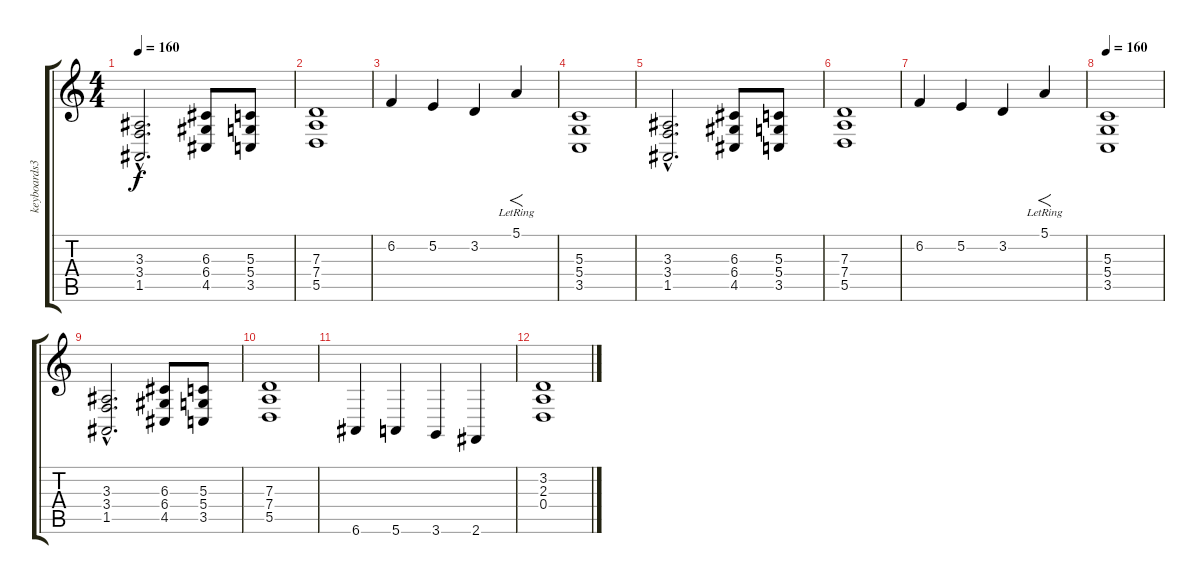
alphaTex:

\track ("keyboards3" "keyboards3") {instrument stringensemble1}
\staff {score tabs}
\tuning (E4 B3 G3 D3 A2 E2) {hide}
\ts (4 4)
\tempo 160
\clef g2
\ks c
(3.3{hac} 3.4{hac} 1.5{hac}).2{d dy f} (6.3 6.4 4.5).8 (5.3 5.4 3.5).8 |
(7.3 7.4 5.5).1 |
6.2.4 5.2.4 3.2.4 5.1{lr}.4{f} |
(5.3 5.4 3.5).1 |
(3.3{hac} 3.4{hac} 1.5{hac}).2{d} (6.3 6.4 4.5).8 (5.3 5.4 3.5).8 |
(7.3 7.4 5.5).1 |
6.2.4 5.2.4 3.2.4 5.1{lr}.4{f} |
\tempo 160
(5.3 5.4 3.5).1 |
(3.3{hac} 3.4{hac} 1.5{hac}).2{d} (6.3 6.4 4.5).8 (5.3 5.4 3.5).8 |
(7.3 7.4 5.5).1 |
6.6.4 5.6.4 3.6.4 2.6.4 |
(3.2 2.3 0.4).1
